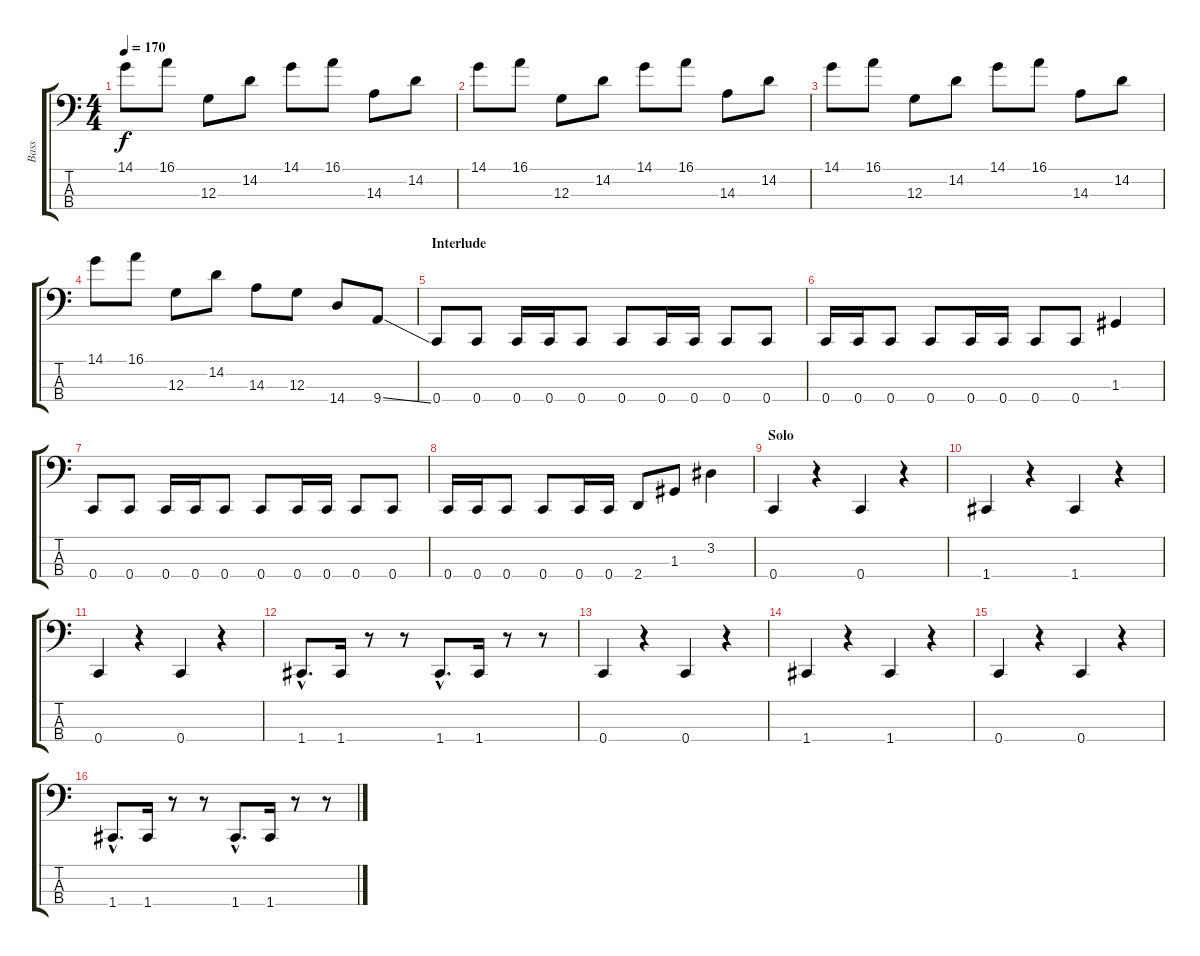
\track ("Bass" "Bass") {instrument electricbasspick}
\staff {score tabs}
\tuning (F2 C2 G1 C1) {hide}
\ts (4 4)
\tempo 170
\clef f4
\ks c
14.1.8{dy f} 16.1.8 12.3.8 14.2.8 14.1.8 16.1.8 14.3.8 14.2.8 |
14.1.8 16.1.8 12.3.8 14.2.8 14.1.8 16.1.8 14.3.8 14.2.8 |
14.1.8 16.1.8 12.3.8 14.2.8 14.1.8 16.1.8 14.3.8 14.2.8 |
14.1.8 16.1.8 12.3.8 14.2.8 14.3.8 12.3.8 14.4.8 9.4{ss}.8 |
\section ("" "Interlude")
0.4.8 0.4.8 0.4.16 0.4.16 0.4.8 0.4.8 0.4.16 0.4.16 0.4.8 0.4.8 |
0.4.16 0.4.16 0.4.8 0.4.8 0.4.16 0.4.16 0.4.8 0.4.8 1.3.4 |
0.4.8 0.4.8 0.4.16 0.4.16 0.4.8 0.4.8 0.4.16 0.4.16 0.4.8 0.4.8 |
0.4.16 0.4.16 0.4.8 0.4.8 0.4.16 0.4.16 2.4.8 1.3.8 3.2.4 |
\section ("" "Solo")
0.4.4 r.4 0.4.4 r.4 |
1.4.4 r.4 1.4.4 r.4 |
0.4.4 r.4 0.4.4 r.4 |
1.4{hac}.8{d} 1.4.16 r.8 r.8 1.4{hac}.8{d} 1.4.16 r.8 r.8 |
0.4.4 r.4 0.4.4 r.4 |
1.4.4 r.4 1.4.4 r.4 |
0.4.4 r.4 0.4.4 r.4 |
1.4{hac}.8{d} 1.4.16 r.8 r.8 1.4{hac}.8{d} 1.4.16 r.8 r.8
